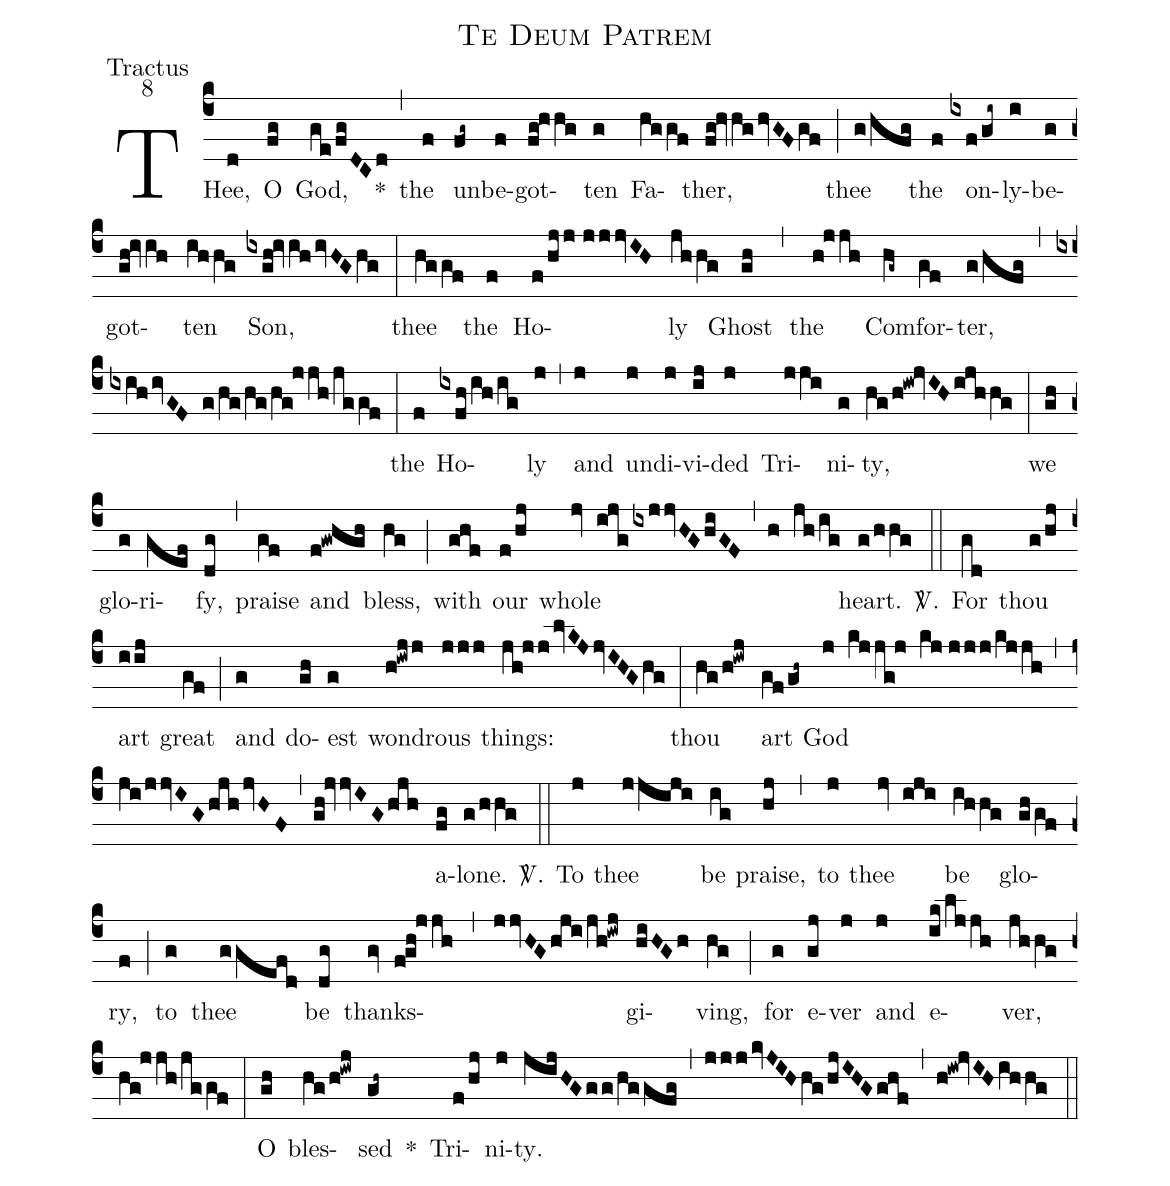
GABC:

name:Te Deum Patrem;
office-part:Tractus;
mode:8;
%%
(c4) THee,(d) O(fg) God,(ge/fgDCd) *(,) the(f) un(fg~)be(f)got(fg!hhg)ten(g) Fa(hggf)ther,(fg!hvhg/hvGFgf) (;) thee(g/hfg) the(f) on(ixf/gi~)ly(i)be(g)got(gh!ivih)ten(ihhg) Son,(ixgh!ivih/ivHGhg) (:) thee(hggf) the(f) Ho(f/hjj//jjjvIH)ly(jhhg) Ghost(gh) (,) the(h!jjh) Com(hg~)for(gf)ter,(g/hfg) (,) (ixih/ivGF g/hg/hg/hg!jjh/jggf) (:) the(f) Ho(ixfh/ih/ig)ly(j) (,) and(j) un(j)di(j)vi(ij)ded(j) Tri(jji)ni(g)ty,(hg/h!iw!jvIH/ijhhg) (:) we(gh) glo(g)ri(gef)fy,(dg) (,) praise(gf) and(f!gwhgh) bless,(hg) (;) with(ghf) our(f/hj) whole(jv ijg/ixjjvHG/hiGF) (,) (h jh/ig) heart.(g/hhg) <sp>V/</sp>.(::) For(gd) thou(g/hj) art(iij) great(gf) (;) and(g) do(gh)est(g) won(h!iwjj)drous(jjj) things:(jh!jj/lvKJjvIHGhg) (:) thou(hg/h!iwj) art(gf/gh~) God(j kjjg!j kj//jjj/kjjh) (,) (ji/jjvIG/hjh/jvHF) (,) (gh!jvvIG/hjh) a(fg)lone.(g/hhg) <sp>V/</sp>.(::) To(j) thee(jjiji) be(ig) praise,(hj) (,) to(j) thee(jv iji) be(ihhg) glo(gh/gf)ry,(f) (;) to(g) thee(ggefd) be(dg) thanks(gv f!gh!jjh,jjvHG/hji/jh!iwj)gi(hiHGh)ving,(hg) (;) for(g) e(gj)ver(j) and(j) e(ik/ljjh)ver,(jhhg/hg!jjh/jggf) (:) O(gh) bles(hg/h!iwj)sed(gh~) *() Tri(f/hj)ni(j)ty.(jijHGgg/hggfg) (,) (jjj/kvJIH/hg/hjIHG/ghf) (,) (h!iw!jvIH/ihhg) (::)
